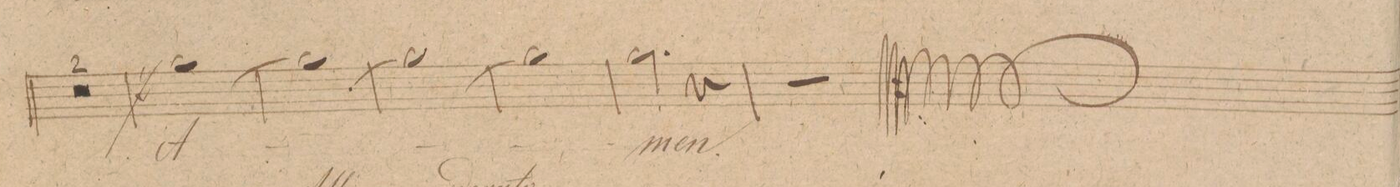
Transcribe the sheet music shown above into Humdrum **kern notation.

**kern	**text	**dynam
*I"Alto.	*	*
*clefC3	*	*
*k[f#c#g#]	*	*
*met(c|)	*	*
*M2/2	*	*
0r	.	.
=309	=309	=309
=310	=310	=310
[>1a	A-	f
=311	=311	=311
1a_	.	.
=312	=312	=312
1a_	.	.
=313	=313	=313
1a]	.	.
=314	=314	=314
2.a\	-men.	.
4r	.	.
=315	=315	=315
1r	.	.
==	==	==
*-	*-	*-
